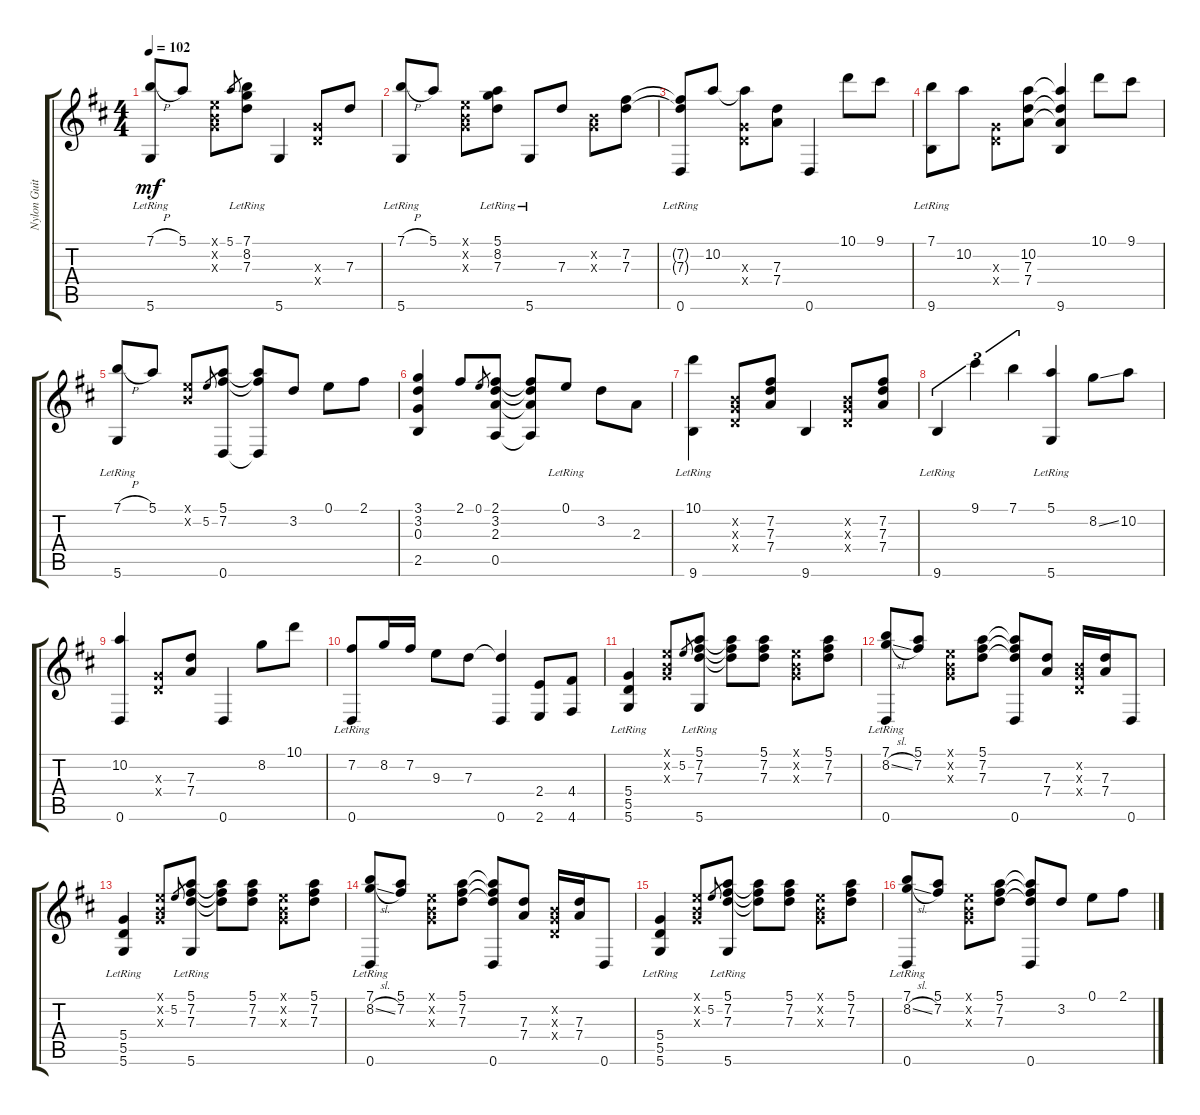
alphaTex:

\track ("Nylon Guitar" "Nylon Guit") {instrument acousticguitarnylon}
\staff {score tabs}
\tuning (E4 B3 G3 D3 A2 D2) {hide}
\ts (4 4)
\tempo 102
\clef g2
\ks d
(7.1{h} 5.6{lr}).8{dy mf} 5.1.8 (0.1{x} 0.2{x} 0.3{x}).8 5.1.8{gr} (7.1 8.2{lr} 7.3).8 5.6.4 (0.3{x} 0.4{x}).8 7.3.8 |
(7.1{h} 5.6{lr}).8 5.1.8 (0.1{x} 0.2{x} 0.3{x}).8 (5.1 8.2 7.3{lr}).8 5.6{lr}.8 7.3.8 (0.2{x} 0.3{x}).8 (7.2 7.3).8 |
(7.2{t} 7.3{t} 0.6{lr}).8 10.2.8 (10.2{t} 0.3{x} 0.4{x}).8 (7.3 7.4).8 0.6.4 10.1.8 9.1.8 |
(7.1 9.6{lr}).8 10.2.8 (0.3{x} 0.4{x}).8 (10.2 7.3 7.4).8 (10.2{t} 7.3{t} 7.4{t} 9.6).4 10.1.8 9.1.8 |
(7.1{h} 5.6{lr}).8 5.1.8 (0.1{x} 0.2{x}).8 5.2.8{gr} (5.1 7.2 0.6).8 (5.1{t} 7.2{t} 0.6{t}).8 3.2.8 0.1.8 2.1.8 |
(3.1 3.2 0.3 2.5).4 2.1.8 0.1.8{gr} (2.1 3.2 2.3 0.5).8 (2.1{t} 3.2{t} 2.3{t} 0.5{t}).8 0.1{lr}.8 3.2.8 2.3.8 |
(10.1 9.6{lr}).4 (0.2{x} 0.3{x} 0.4{x}).8 (7.2 7.3 7.4).8 9.6.4 (0.2{x} 0.3{x} 0.4{x}).8 (7.2 7.3 7.4).8 |
9.6{lr}.4{tu (3 2)} 9.1.4{tu (3 2)} 7.1.4{tu (3 2)} (5.1 5.6{lr}).4 8.2{ss}.8 10.2.8 |
(10.2 0.6).4 (0.3{x} 0.4{x}).8 (7.3 7.4).8 0.6.4 8.2.8 10.1.8 |
(7.2 0.6{lr}).8 8.2.16 7.2.16 9.3.8 7.3.8 (7.3{t} 0.6).4 (2.4 2.6).8 (4.4 4.6).8 |
(5.4 5.5 5.6{lr}).4 (0.1{x} 0.2{x} 0.3{x}).8 5.2.8{gr} (5.1 7.2 7.3 5.6{lr}).8 (5.1{t} 7.2{t} 7.3{t}).8 (5.1 7.2 7.3).8 (0.1{x} 0.2{x} 0.3{x}).8 (5.1 7.2 7.3).8 |
(7.1 8.2{sl} 0.6{lr}).8 (5.1 7.2).8 (0.1{x} 0.2{x} 0.3{x}).8 (5.1 7.2 7.3).8 (5.1{t} 7.2{t} 7.3{t} 0.6).8 (7.3 7.4).8 (0.2{x} 0.3{x} 0.4{x}).16 (7.3 7.4).16 0.6.8 |
(5.4 5.5 5.6{lr}).4 (0.1{x} 0.2{x} 0.3{x}).8 5.2.8{gr} (5.1 7.2 7.3 5.6{lr}).8 (5.1{t} 7.2{t} 7.3{t}).8 (5.1 7.2 7.3).8 (0.1{x} 0.2{x} 0.3{x}).8 (5.1 7.2 7.3).8 |
(7.1 8.2{sl} 0.6{lr}).8 (5.1 7.2).8 (0.1{x} 0.2{x} 0.3{x}).8 (5.1 7.2 7.3).8 (5.1{t} 7.2{t} 7.3{t} 0.6).8 (7.3 7.4).8 (0.2{x} 0.3{x} 0.4{x}).16 (7.3 7.4).16 0.6.8 |
(5.4 5.5 5.6{lr}).4 (0.1{x} 0.2{x} 0.3{x}).8 5.2.8{gr} (5.1 7.2 7.3 5.6{lr}).8 (5.1{t} 7.2{t} 7.3{t}).8 (5.1 7.2 7.3).8 (0.1{x} 0.2{x} 0.3{x}).8 (5.1 7.2 7.3).8 |
(7.1 8.2{sl} 0.6{lr}).8 (5.1 7.2).8 (0.1{x} 0.2{x} 0.3{x}).8 (5.1 7.2 7.3).8 (5.1{t} 7.2{t} 7.3{t} 0.6).8 3.2.8 0.1.8 2.1.8
